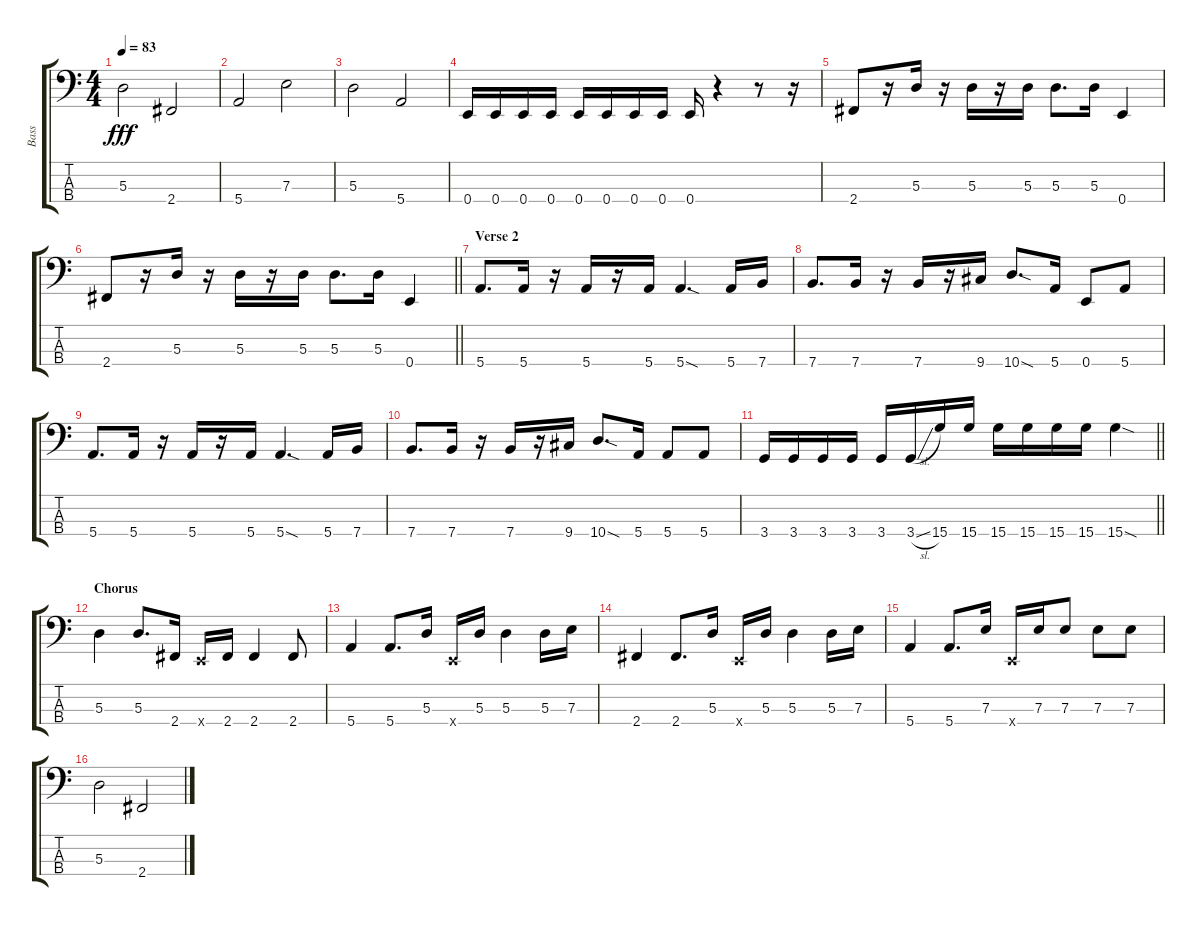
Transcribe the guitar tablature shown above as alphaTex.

\track ("Bass" "Bass") {instrument fretlessbass}
\staff {score tabs}
\tuning (G2 D2 A1 E1) {hide}
\ts (4 4)
\tempo 83
\clef f4
\ks c
5.3.2{dy fff} 2.4.2 |
5.4.2 7.3.2 |
5.3.2 5.4.2 |
0.4.16 0.4.16 0.4.16 0.4.16 0.4.16 0.4.16 0.4.16 0.4.16 0.4.16 r.4 r.8 r.16 |
2.4.8 r.16 5.3.16 r.16 5.3.16 r.16 5.3.16 5.3.8{d} 5.3.16 0.4.4 |
\barLineRight lightlight
2.4.8 r.16 5.3.16 r.16 5.3.16 r.16 5.3.16 5.3.8{d} 5.3.16 0.4.4 |
\section ("" "Verse 2")
5.4.8{d} 5.4.16 r.16 5.4.16 r.16 5.4.16 5.4{sod}.4{d} 5.4.16 7.4.16 |
7.4.8{d} 7.4.16 r.16 7.4.16 r.16 9.4.16 10.4{sod}.8{d} 5.4.16 0.4.8 5.4.8 |
5.4.8{d} 5.4.16 r.16 5.4.16 r.16 5.4.16 5.4{sod}.4{d} 5.4.16 7.4.16 |
7.4.8{d} 7.4.16 r.16 7.4.16 r.16 9.4.16 10.4{sod}.8{d} 5.4.16 5.4.8 5.4.8 |
\barLineRight lightlight
3.4.16 3.4.16 3.4.16 3.4.16 3.4.16 3.4{sl}.16 15.4.16 15.4.16 15.4.16 15.4.16 15.4.16 15.4.16 15.4{sod}.4 |
\section ("" "Chorus")
5.3.4 5.3.8{d} 2.4.16 0.4{x}.16 2.4.16 2.4.4 2.4.8 |
5.4.4 5.4.8{d} 5.3.16 0.4{x}.16 5.3.16 5.3.4 5.3.16 7.3.16 |
2.4.4 2.4.8{d} 5.3.16 0.4{x}.16 5.3.16 5.3.4 5.3.16 7.3.16 |
5.4.4 5.4.8{d} 7.3.16 0.4{x}.16 7.3.16 7.3.8 7.3.8 7.3.8 |
5.3.2 2.4.2
